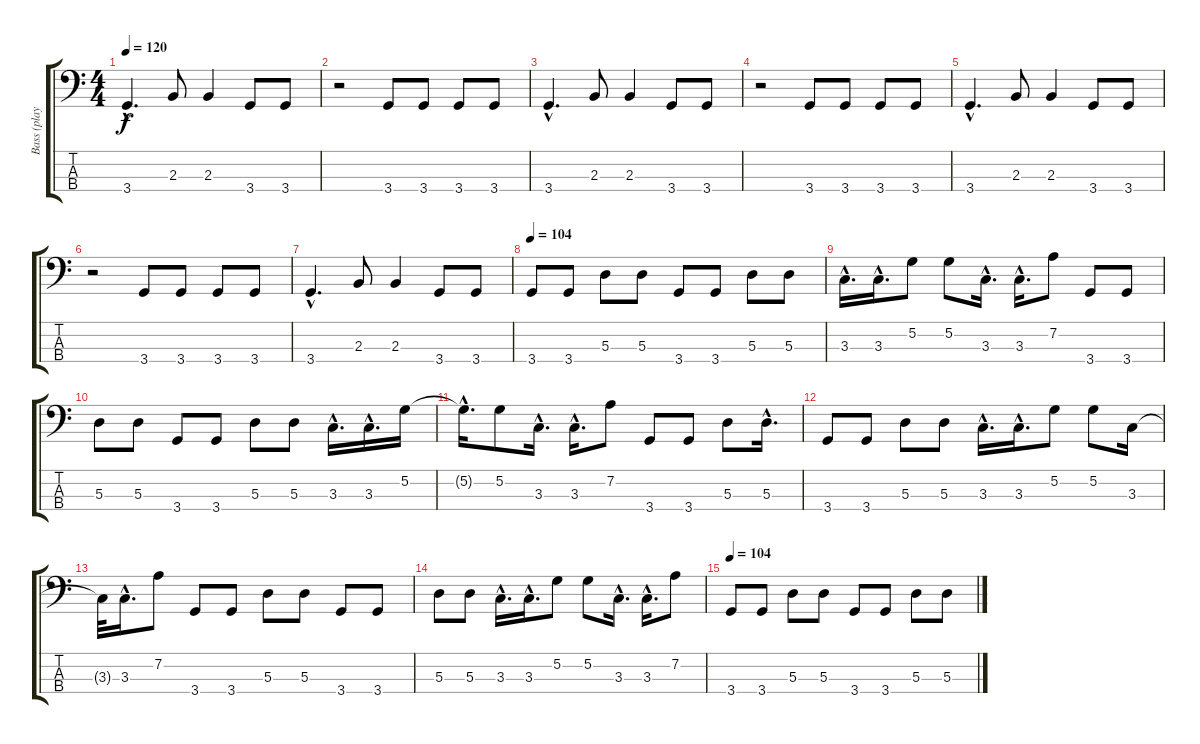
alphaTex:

\track ("Bass (played by 'The Rod ' )" "Bass (play") {instrument electricbassfinger}
\staff {score tabs}
\tuning (G2 D2 A1 E1) {hide}
\ts (4 4)
\tempo 120
\clef f4
\ks c
3.4{hac}.4{d dy f} 2.3.8 2.3.4 3.4.8 3.4.8 |
r.2 3.4.8 3.4.8 3.4.8 3.4.8 |
3.4{hac}.4{d} 2.3.8 2.3.4 3.4.8 3.4.8 |
r.2 3.4.8 3.4.8 3.4.8 3.4.8 |
3.4{hac}.4{d} 2.3.8 2.3.4 3.4.8 3.4.8 |
r.2 3.4.8 3.4.8 3.4.8 3.4.8 |
3.4{hac}.4{d} 2.3.8 2.3.4 3.4.8 3.4.8 |
\tempo 104
3.4.8 3.4.8 5.3.8 5.3.8 3.4.8 3.4.8 5.3.8 5.3.8 |
3.3{hac}.16{d} 3.3{hac}.16{d} 5.2.8 5.2.8 3.3{hac}.16{d} 3.3{hac}.16{d} 7.2.8 3.4.8 3.4.8 |
5.3.8 5.3.8 3.4.8 3.4.8 5.3.8 5.3.8 3.3{hac}.16{d} 3.3{hac}.16{d} 5.2.16 |
5.2{hac t}.16{d} 5.2.8 3.3{hac}.16{d} 3.3{hac}.16{d} 7.2.8 3.4.8 3.4.8 5.3.8 5.3{hac}.16{d} |
3.4.8 3.4.8 5.3.8 5.3.8 3.3{hac}.16{d} 3.3{hac}.16{d} 5.2.8 5.2.8 3.3.16 |
3.3{t}.32 3.3{hac}.16{d} 7.2.8 3.4.8 3.4.8 5.3.8 5.3.8 3.4.8 3.4.8 |
5.3.8 5.3.8 3.3{hac}.16{d} 3.3{hac}.16{d} 5.2.8 5.2.8 3.3{hac}.16{d} 3.3{hac}.16{d} 7.2.8 |
\tempo 104
3.4.8 3.4.8 5.3.8 5.3.8 3.4.8 3.4.8 5.3.8 5.3.8
